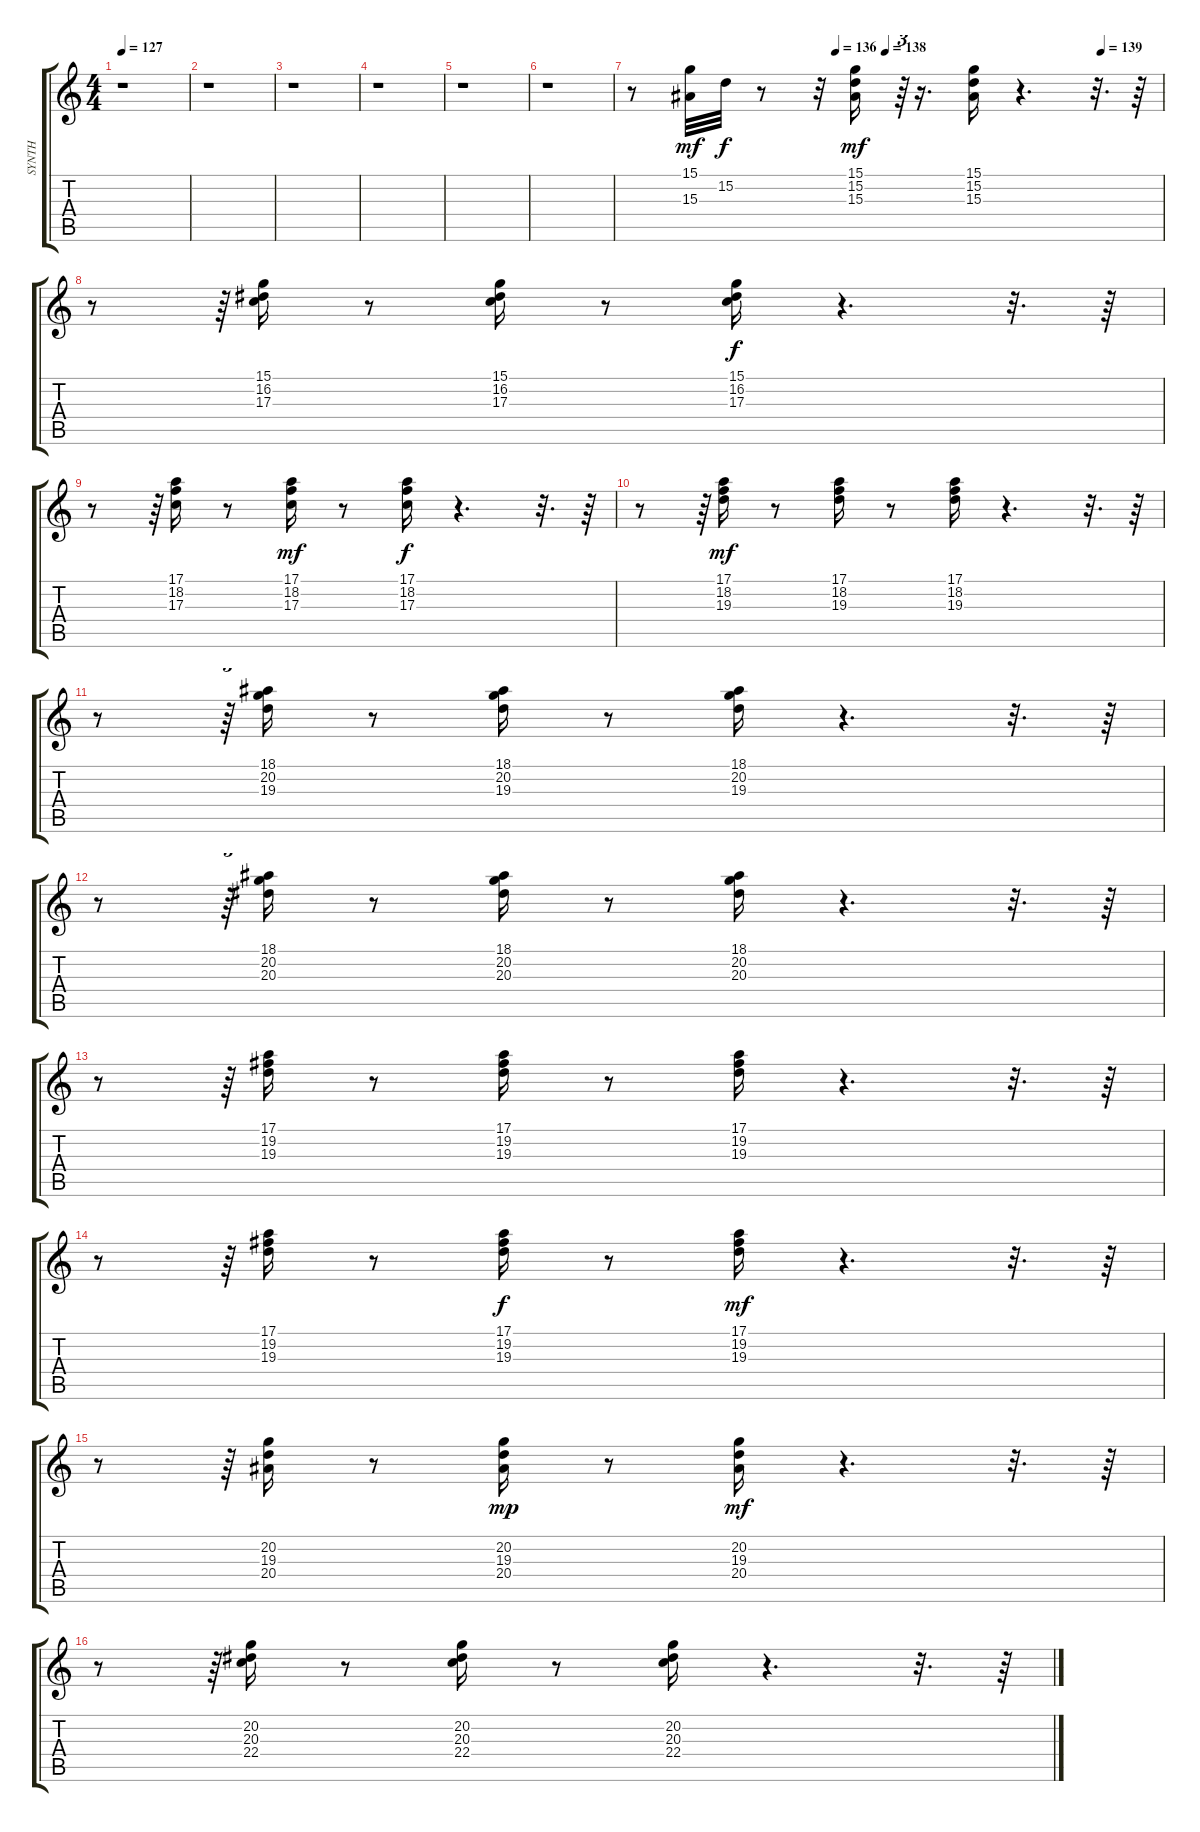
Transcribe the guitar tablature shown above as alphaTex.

\track ("SYNTH" "SYNTH") {instrument synthbrass1}
\staff {score tabs}
\tuning (E4 B3 G3 D3 A2 E2) {hide}
\ts (4 4)
\tempo 127
\clef g2
\ks c
r.1{dy mf} |
r.1 |
r.1 |
r.1 |
r.1 |
r.1 |
\tempo (136 0.3854166666666667)
\tempo (138 0.4791666666666667)
\tempo (139 0.8854166666666666)
r.8 (15.1 15.3).32 15.2.32{dy f} r.8 r.32 (15.1 15.2 15.3).16{dy mf} r.64{tu (3 2)} r.16{d} (15.1 15.2 15.3).16 r.4{d} r.32{d} r.64 |
r.8 r.64{tu (3 2)} (15.1 16.2 17.3).16 r.8 (15.1 16.2 17.3).16 r.8 (15.1 16.2 17.3).16{dy f} r.4{d} r.32{d} r.64 |
r.8 r.64{tu (3 2)} (17.1 18.2 17.3).16 r.8 (17.1 18.2 17.3).16{dy mf} r.8 (17.1 18.2 17.3).16{dy f} r.4{d} r.32{d} r.64 |
r.8 r.64{tu (3 2)} (17.1 18.2 19.3).16{dy mf} r.8 (17.1 18.2 19.3).16 r.8 (17.1 18.2 19.3).16 r.4{d} r.32{d} r.64 |
r.8 r.64{tu (3 2)} (18.1 20.2 19.3).16 r.8 (18.1 20.2 19.3).16 r.8 (18.1 20.2 19.3).16 r.4{d} r.32{d} r.64 |
r.8 r.64{tu (3 2)} (18.1 20.2 20.3).16 r.8 (18.1 20.2 20.3).16 r.8 (18.1 20.2 20.3).16 r.4{d} r.32{d} r.64 |
r.8 r.64{tu (3 2)} (17.1 19.2 19.3).16 r.8 (17.1 19.2 19.3).16 r.8 (17.1 19.2 19.3).16 r.4{d} r.32{d} r.64 |
r.8 r.64{tu (3 2)} (17.1 19.2 19.3).16 r.8 (17.1 19.2 19.3).16{dy f} r.8 (17.1 19.2 19.3).16{dy mf} r.4{d} r.32{d} r.64 |
r.8 r.64{tu (3 2)} (20.2 19.3 20.4).16 r.8 (20.2 19.3 20.4).16{dy mp} r.8 (20.2 19.3 20.4).16{dy mf} r.4{d} r.32{d} r.64 |
r.8 r.64{tu (3 2)} (20.2 20.3 22.4).16 r.8 (20.2 20.3 22.4).16 r.8 (20.2 20.3 22.4).16 r.4{d} r.32{d} r.64
